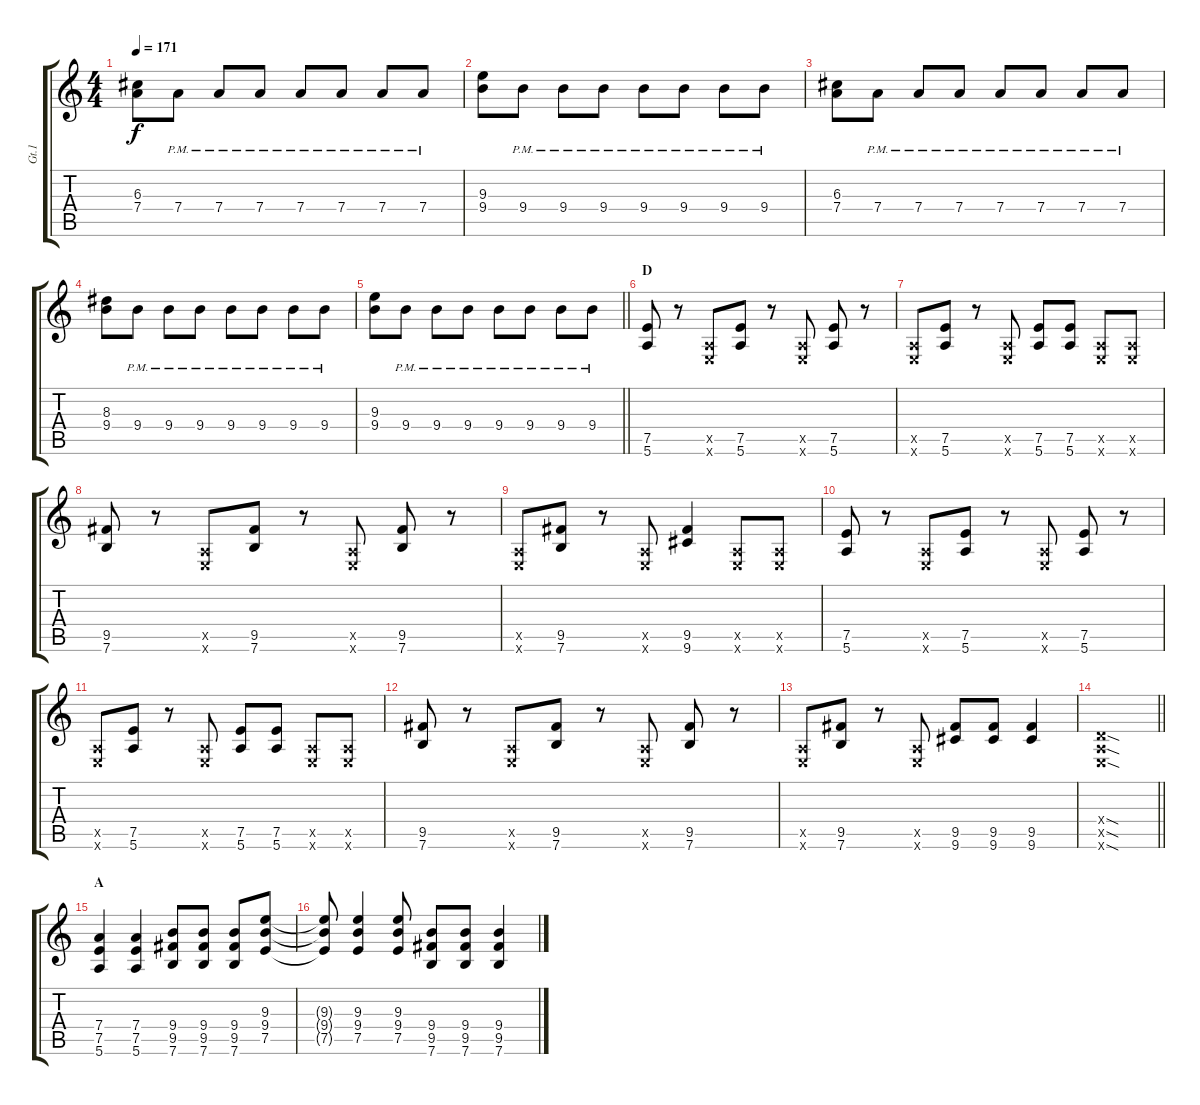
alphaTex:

\track ("Gt.1" "Gt.1") {instrument overdrivenguitar}
\staff {score tabs}
\tuning (E4 B3 G3 D3 A2 E2) {hide}
\ts (4 4)
\tempo 171
\clef g2
\ks c
(6.3 7.4).8{dy f} 7.4{pm}.8 7.4{pm}.8 7.4{pm}.8 7.4{pm}.8 7.4{pm}.8 7.4{pm}.8 7.4{pm}.8 |
(9.3 9.4).8 9.4{pm}.8 9.4{pm}.8 9.4{pm}.8 9.4{pm}.8 9.4{pm}.8 9.4{pm}.8 9.4{pm}.8 |
(6.3 7.4).8 7.4{pm}.8 7.4{pm}.8 7.4{pm}.8 7.4{pm}.8 7.4{pm}.8 7.4{pm}.8 7.4{pm}.8 |
(8.3 9.4).8 9.4{pm}.8 9.4{pm}.8 9.4{pm}.8 9.4{pm}.8 9.4{pm}.8 9.4{pm}.8 9.4{pm}.8 |
\barLineRight lightlight
(9.3 9.4).8 9.4{pm}.8 9.4{pm}.8 9.4{pm}.8 9.4{pm}.8 9.4{pm}.8 9.4{pm}.8 9.4{pm}.8 |
\section ("" "D")
(7.5 5.6).8 r.8 (0.5{x} 0.6{x}).8 (7.5 5.6).8 r.8 (0.5{x} 0.6{x}).8 (7.5 5.6).8 r.8 |
(0.5{x} 0.6{x}).8 (7.5 5.6).8 r.8 (0.5{x} 0.6{x}).8 (7.5 5.6).8 (7.5 5.6).8 (0.5{x} 0.6{x}).8 (0.5{x} 0.6{x}).8 |
(9.5 7.6).8 r.8 (0.5{x} 0.6{x}).8 (9.5 7.6).8 r.8 (0.5{x} 0.6{x}).8 (9.5 7.6).8 r.8 |
(0.5{x} 0.6{x}).8 (9.5 7.6).8 r.8 (0.5{x} 0.6{x}).8 (9.5 9.6).4 (0.5{x} 0.6{x}).8 (0.5{x} 0.6{x}).8 |
(7.5 5.6).8 r.8 (0.5{x} 0.6{x}).8 (7.5 5.6).8 r.8 (0.5{x} 0.6{x}).8 (7.5 5.6).8 r.8 |
(0.5{x} 0.6{x}).8 (7.5 5.6).8 r.8 (0.5{x} 0.6{x}).8 (7.5 5.6).8 (7.5 5.6).8 (0.5{x} 0.6{x}).8 (0.5{x} 0.6{x}).8 |
(9.5 7.6).8 r.8 (0.5{x} 0.6{x}).8 (9.5 7.6).8 r.8 (0.5{x} 0.6{x}).8 (9.5 7.6).8 r.8 |
(0.5{x} 0.6{x}).8 (9.5 7.6).8 r.8 (0.5{x} 0.6{x}).8 (9.5 9.6).8 (9.5 9.6).8 (9.5 9.6).4 |
\barLineRight lightlight
(0.4{sod x} 0.5{sod x} 0.6{sod x}).1 |
\section ("" "A")
(7.4 7.5 5.6).4 (7.4 7.5 5.6).4 (9.4 9.5 7.6).8 (9.4 9.5 7.6).8 (9.4 9.5 7.6).8 (9.3 9.4 7.5).8 |
(9.3{t} 9.4{t} 7.5{t}).8 (9.3 9.4 7.5).4 (9.3 9.4 7.5).8 (9.4 9.5 7.6).8 (9.4 9.5 7.6).8 (9.4 9.5 7.6).4
